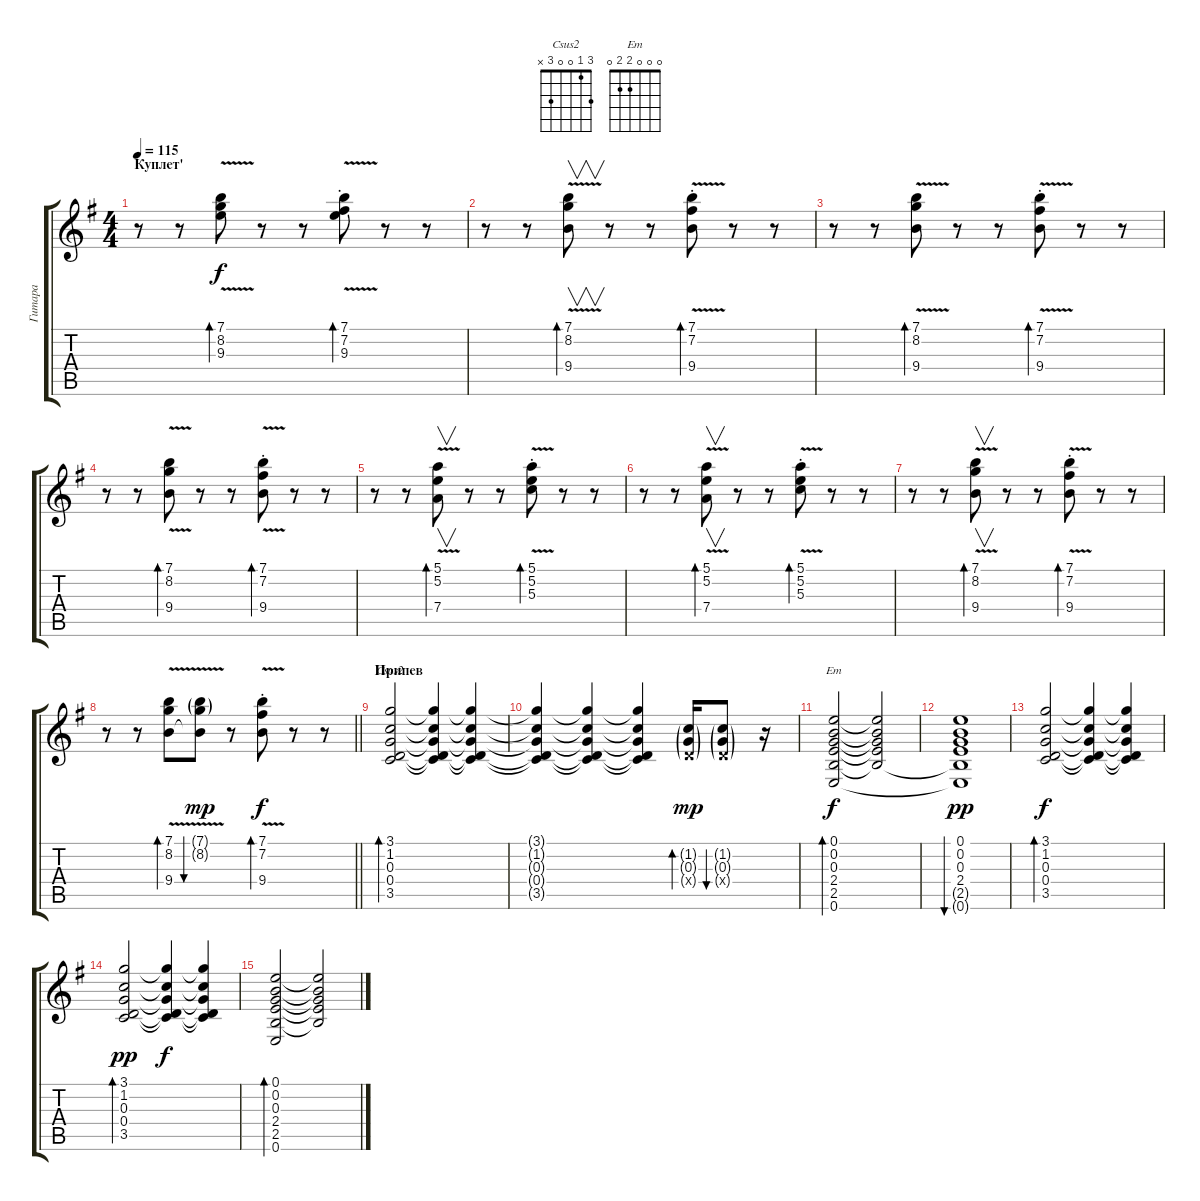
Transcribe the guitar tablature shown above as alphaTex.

\track ("Гитара" "Гитара") {instrument overdrivenguitar}
\staff {score tabs}
\tuning (E4 B3 G3 D3 A2 E2) {hide}
\chord ("Csus2" 3 1 0 0 3 x)
\chord ("Em" 0 0 0 2 2 0)
\ts (4 4)
\section ("" "Куплет'")
\tempo 115
\clef g2
\ks g
r.8{dy mp volume 13 balance 8 instrument electricguitarclean} r.8 (7.1 8.2{v} 9.3).8{bd 60 dy f} r.8 r.8 (7.1{v st} 7.2{v st} 9.3{st}).8{bd 60} r.8 r.8 |
r.8 r.8 (7.1 8.2 9.4{v}).8{v bd 60} r.8 r.8 (7.1{v st} 7.2{v st} 9.4{v}).8{bd 60} r.8 r.8 |
r.8 r.8 (7.1 8.2{v} 9.4{v}).8{bd 60} r.8 r.8 (7.1{v st} 7.2{v st} 9.4{v}).8{bd 60} r.8 r.8 |
r.8 r.8 (7.1 8.2{v} 9.4{v}).8{bd 60} r.8 r.8 (7.1{v st} 7.2{v st} 9.4{v}).8{bd 60} r.8 r.8 |
r.8 r.8 (5.1 5.2 7.4{v}).8{v bd 60} r.8 r.8 (5.1{v st} 5.2{v st} 5.3{st}).8{bd 60} r.8 r.8 |
r.8 r.8 (5.1 5.2 7.4{v}).8{v bd 60} r.8 r.8 (5.1{v st} 5.2{v st} 5.3{st}).8{bd 60} r.8 r.8 |
r.8 r.8 (7.1 8.2 9.4{v}).8{v bd 60} r.8 r.8 (7.1{v st} 7.2{v st} 9.4{v}).8{bd 60} r.8 r.8 |
\barLineRight lightlight
r.8{instrument electricguitarclean} r.8 (7.1 8.2{v} 9.4{v}).8{bd 60} (7.1{g} 8.2{g} 9.4{t}).8{bu 60 dy mp} r.8 (7.1{v st} 7.2{v st} 9.4{v}).8{bd 60 dy f} r.8 r.8 |
\section ("" "Припев")
(3.1 1.2 0.3 0.4 3.5).2{bd 240 ch "Csus2" volume 16} (3.1{t} 1.2{t} 0.3{t} 0.4{t} 3.5{t}).4 (3.1{t} 1.2{t} 0.3{t} 0.4{t} 3.5{t}).4 |
(3.1{t} 1.2{t} 0.3{t} 0.4{t} 3.5{t}).4 (3.1{t} 1.2{t} 0.3{t} 0.4{t} 3.5{t}).4 (3.1{t} 1.2{t} 0.3{t} 0.4{t} 3.5{t}).4 (1.2{g} 0.3{g} 0.4{g x}).16{bd 240 dy mp} (1.2{g} 0.3{g} 0.4{g x}).8{bu 240} r.16 |
(0.1 0.2 0.3 2.4 2.5 0.6).2{bd 240 ch "Em" dy f} (0.1{t} 0.2{t} 0.3{t} 2.4{t} 2.5{t}).2 |
(0.1 0.2 0.3 2.4 2.5{t} 0.6{t}).1{bu 120 dy pp} |
(3.1 1.2 0.3 0.4 3.5).2{bd 240 dy f volume 16} (3.1{t} 1.2{t} 0.3{t} 0.4{t} 3.5{t}).4 (3.1{t} 1.2{t} 0.3{t} 0.4{t} 3.5{t}).4 |
(3.1 1.2 0.3 0.4 3.5).2{bd 240 dy pp volume 16} (3.1{t} 1.2{t} 0.3{t} 0.4{t} 3.5{t}).4{dy f} (3.1{t} 1.2{t} 0.3{t} 0.4{t} 3.5{t}).4 |
(0.1 0.2 0.3 2.4 2.5 0.6).2{bd 240} (0.1{t} 0.2{t} 0.3{t} 2.4{t} 2.5{t}).2
